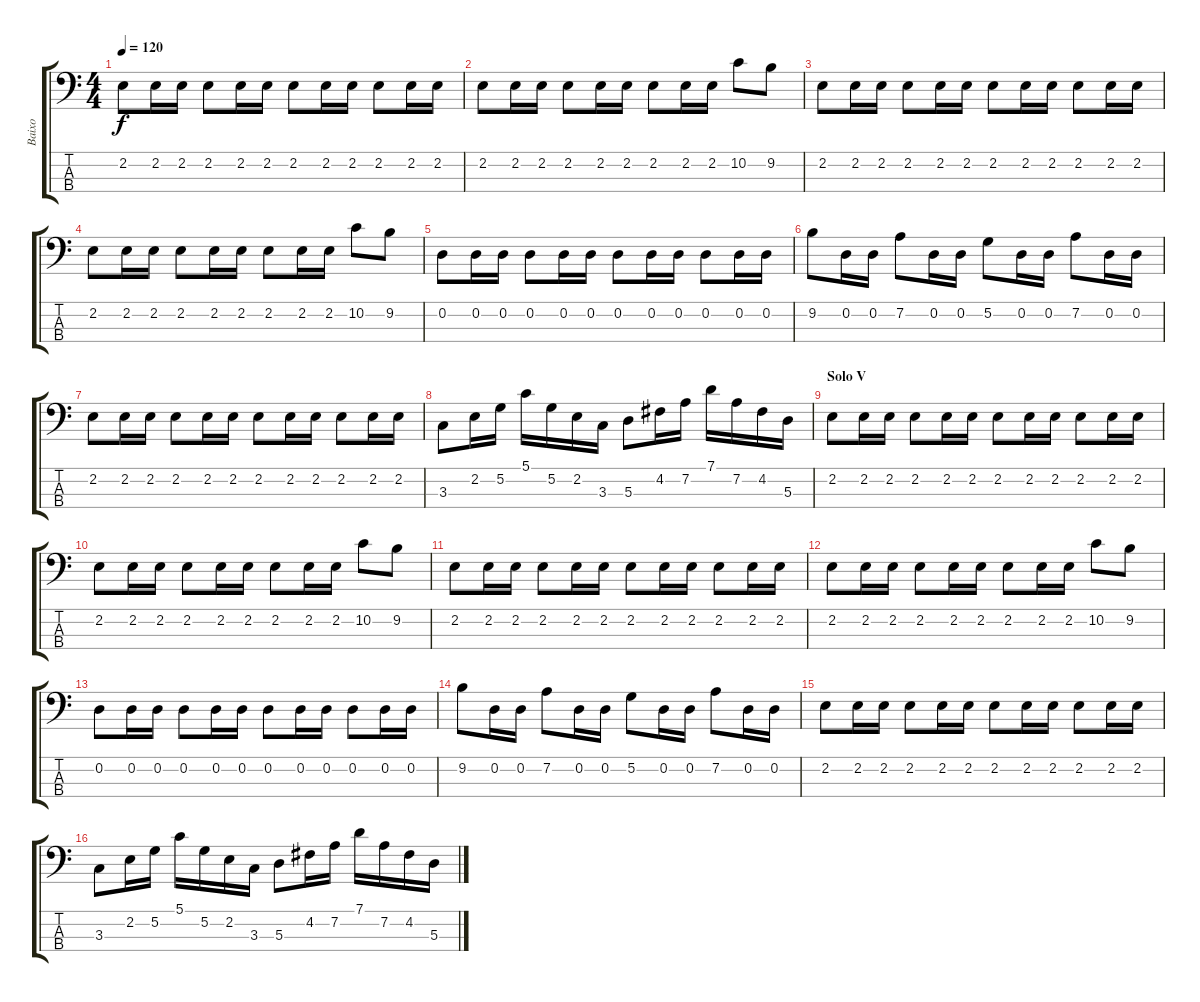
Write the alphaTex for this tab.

\track ("Baixo" "Baixo") {instrument electricbassfinger}
\staff {score tabs}
\tuning (G2 D2 A1 E1) {hide}
\ts (4 4)
\tempo 120
\clef f4
\ks c
2.2.8{dy f} 2.2.16 2.2.16 2.2.8 2.2.16 2.2.16 2.2.8 2.2.16 2.2.16 2.2.8 2.2.16 2.2.16 |
2.2.8 2.2.16 2.2.16 2.2.8 2.2.16 2.2.16 2.2.8 2.2.16 2.2.16 10.2.8 9.2.8 |
2.2.8 2.2.16 2.2.16 2.2.8 2.2.16 2.2.16 2.2.8 2.2.16 2.2.16 2.2.8 2.2.16 2.2.16 |
2.2.8 2.2.16 2.2.16 2.2.8 2.2.16 2.2.16 2.2.8 2.2.16 2.2.16 10.2.8 9.2.8 |
0.2.8 0.2.16 0.2.16 0.2.8 0.2.16 0.2.16 0.2.8 0.2.16 0.2.16 0.2.8 0.2.16 0.2.16 |
9.2.8 0.2.16 0.2.16 7.2.8 0.2.16 0.2.16 5.2.8 0.2.16 0.2.16 7.2.8 0.2.16 0.2.16 |
2.2.8 2.2.16 2.2.16 2.2.8 2.2.16 2.2.16 2.2.8 2.2.16 2.2.16 2.2.8 2.2.16 2.2.16 |
3.3.8 2.2.16 5.2.16 5.1.16 5.2.16 2.2.16 3.3.16 5.3.8 4.2.16 7.2.16 7.1.16 7.2.16 4.2.16 5.3.16 |
\section ("" "Solo V")
2.2.8 2.2.16 2.2.16 2.2.8 2.2.16 2.2.16 2.2.8 2.2.16 2.2.16 2.2.8 2.2.16 2.2.16 |
2.2.8 2.2.16 2.2.16 2.2.8 2.2.16 2.2.16 2.2.8 2.2.16 2.2.16 10.2.8 9.2.8 |
2.2.8 2.2.16 2.2.16 2.2.8 2.2.16 2.2.16 2.2.8 2.2.16 2.2.16 2.2.8 2.2.16 2.2.16 |
2.2.8 2.2.16 2.2.16 2.2.8 2.2.16 2.2.16 2.2.8 2.2.16 2.2.16 10.2.8 9.2.8 |
0.2.8 0.2.16 0.2.16 0.2.8 0.2.16 0.2.16 0.2.8 0.2.16 0.2.16 0.2.8 0.2.16 0.2.16 |
9.2.8 0.2.16 0.2.16 7.2.8 0.2.16 0.2.16 5.2.8 0.2.16 0.2.16 7.2.8 0.2.16 0.2.16 |
2.2.8 2.2.16 2.2.16 2.2.8 2.2.16 2.2.16 2.2.8 2.2.16 2.2.16 2.2.8 2.2.16 2.2.16 |
3.3.8 2.2.16 5.2.16 5.1.16 5.2.16 2.2.16 3.3.16 5.3.8 4.2.16 7.2.16 7.1.16 7.2.16 4.2.16 5.3.16
